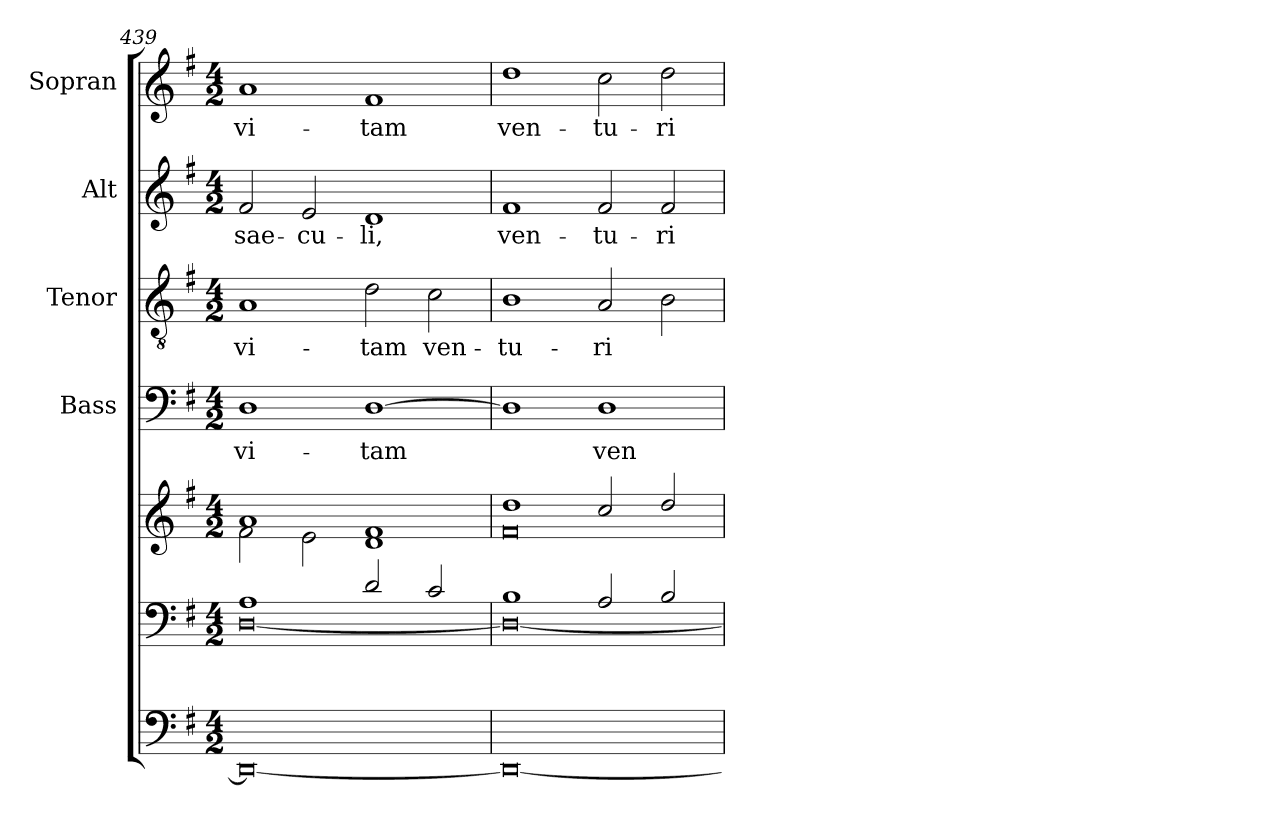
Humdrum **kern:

**kern	**kern	**kern	**kern	**text	**kern	**text	**kern	**text	**kern	**text
*part6	*part5	*part5	*part4	*part4	*part3	*part3	*part2	*part2	*part1	*part1
*staff7	*staff6	*staff5	*staff4	*staff4	*staff3	*staff3	*staff2	*staff2	*staff1	*staff1
*	*	*	*I"Bass	*	*I"Tenor	*	*I"Alt	*	*I"Sopran	*
*	*	*	*I'B.	*	*I'T.	*	*I'A.	*	*I'S.	*
*clefF4	*clefF4	*clefG2	*clefF4	*	*clefGv2	*	*clefG2	*	*clefG2	*
*k[f#]	*k[f#]	*k[f#]	*k[f#]	*	*k[f#]	*	*k[f#]	*	*k[f#]	*
*G:	*G:	*G:	*G:	*	*G:	*	*G:	*	*G:	*
*M4/2	*M4/2	*M4/2	*M4/2	*	*M4/2	*	*M4/2	*	*M4/2	*
=439	=439	=439	=439	=439	=439	=439	=439	=439	=439	=439
*	*^	*^	*	*	*	*	*	*	*	*
!	!	!	!	!	!	!LO:LY:b	!	!LO:LY:b	!	!LO:LY:b	!	!LO:LY:b
0DD_	1A	[<0D	1a	2f#\	1D	vi-	1A	vi-	2f#/	sae-	1a	vi-
!	!	!	!	!	!	!	!	!	!	!LO:LY:b	!	!
.	.	.	.	2e\	.	.	.	.	2e/	-cu-	.	.
!	!	!	!	!	!	!LO:LY:b	!	!LO:LY:b	!	!LO:LY:b	!	!LO:LY:b
.	2d/	.	1f#	1d	[1D	-tam	2d\	-tam	1d	-li,	1f#	-tam
!	!	!	!	!	!	!	!	!LO:LY:b	!	!	!	!
.	2c/	.	.	.	.	.	2c\	ven-	.	.	.	.
=440	=440	=440	=440	=440	=440	=440	=440	=440	=440	=440	=440	=440
!	!	!	!	!	!	!	!	!LO:LY:b	!	!LO:LY:b	!	!LO:LY:b
0DD_	1B	0D_	1dd	0f#	1D]	.	1B	-tu-	1f#	ven-	1dd	ven-
!	!	!	!	!	!	!LO:LY:b	!	!LO:LY:b	!	!LO:LY:b	!	!LO:LY:b
.	2A/	.	2cc/	.	1D	ven-	2A/	-ri	2f#/	-tu-	2cc\	-tu-
!	!	!	!	!	!	!	!	!	!	!LO:LY:b	!	!LO:LY:b
.	2B/	.	2dd/	.	.	.	2B\	.	2f#/	-ri	2dd\	-ri
*	*v	*v	*	*	*	*	*	*	*	*	*	*
*	*	*v	*v	*	*	*	*	*	*	*	*
=	=	=	=	=	=	=	=	=	=	=
*-	*-	*-	*-	*-	*-	*-	*-	*-	*-	*-
